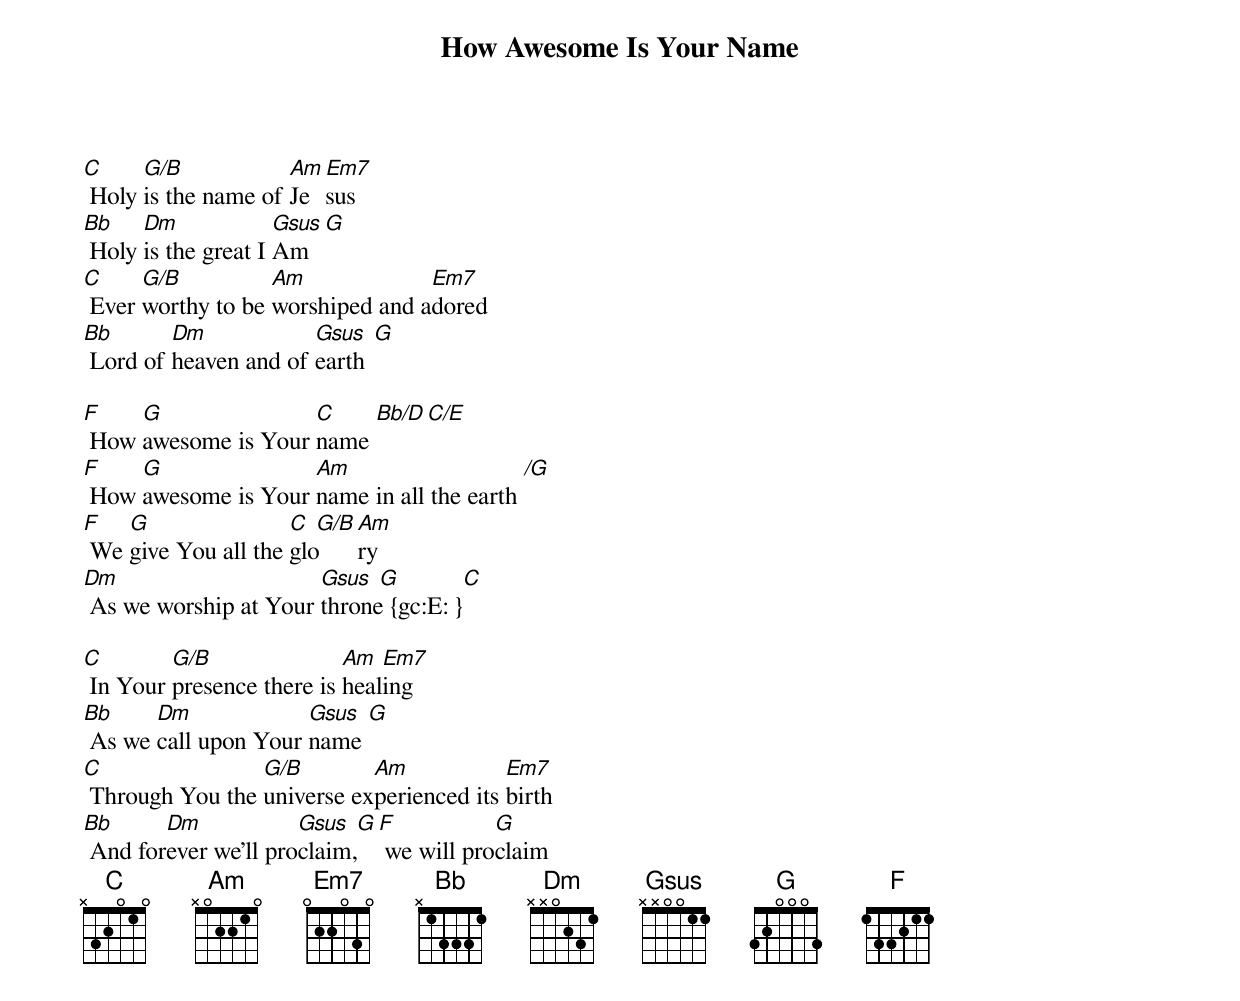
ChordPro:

{title: How Awesome Is Your Name}
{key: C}
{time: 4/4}
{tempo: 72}
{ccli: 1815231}
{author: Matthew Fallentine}
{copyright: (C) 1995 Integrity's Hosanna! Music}

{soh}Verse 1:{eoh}
[C] Holy [G/B]is the name of [Am]Je[Em7]sus
[Bb] Holy [Dm]is the great I [Gsus]Am [G]
[C] Ever [G/B]worthy to be [Am]worshiped and a[Em7]dored
[Bb] Lord of [Dm]heaven and of [Gsus  G]earth

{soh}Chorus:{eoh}
[F] How [G]awesome is Your [C]name [Bb/D][C/E]
[F] How [G]awesome is Your [Am]name in all the earth [/G]
[F] We [G]give You all the [C  G/B]glo[Am]ry
[Dm] As we worship at Your [Gsus  G]throne {gc:E: }[C]

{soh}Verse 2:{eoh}
[C] In Your [G/B]presence there is [Am]heal[Em7]ing
[Bb] As we [Dm]call upon Your [Gsus]name [G]
[C] Through You the [G/B]universe ex[Am]perienced its [Em7]birth
[Bb] And for[Dm]ever we'll pro[Gsus  G]claim, [F] we will pro[G]claim
